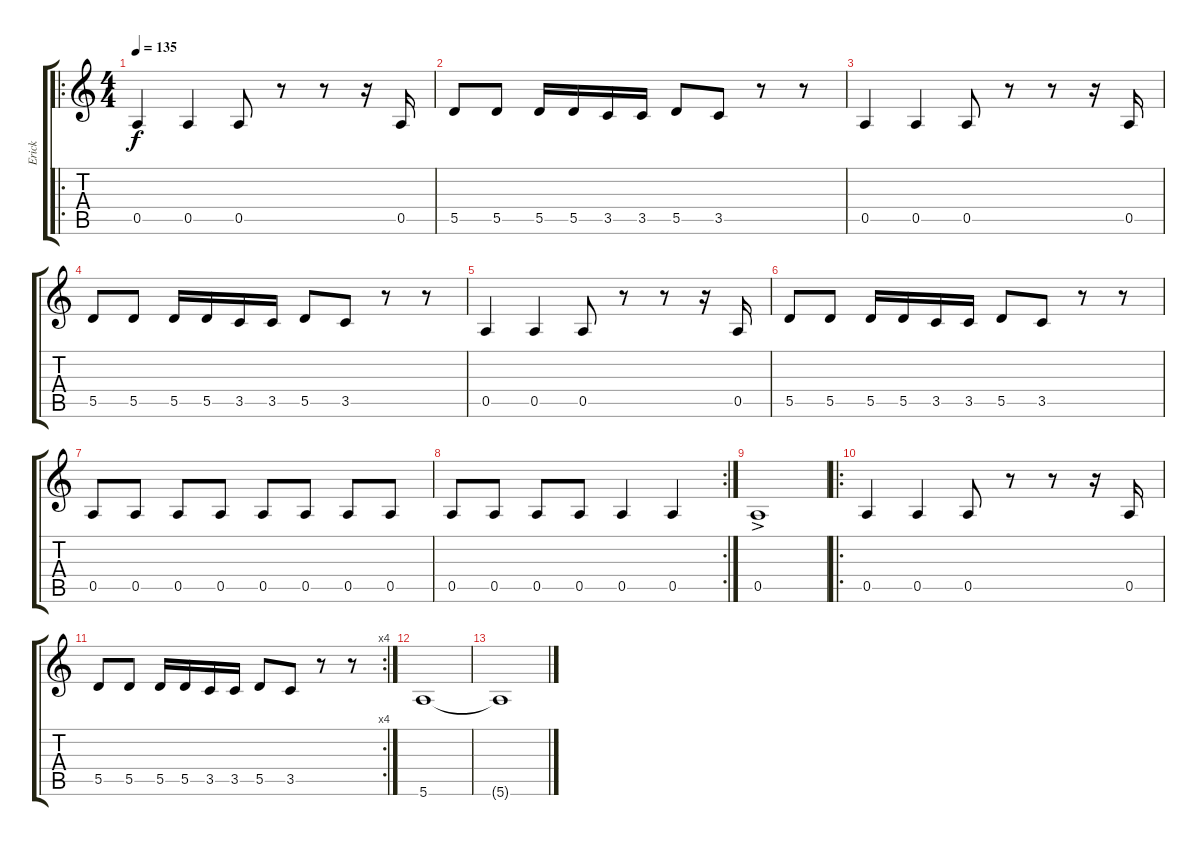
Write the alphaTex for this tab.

\track ("Erick" "Erick") {instrument electricbasspick}
\staff {score tabs}
\tuning (E4 B3 G3 D3 A2 E2) {hide}
\ro
\ts (4 4)
\tempo 135
\clef g2
\ks c
0.5.4{dy f} 0.5.4 0.5.8 r.8 r.8 r.16 0.5.16 |
5.5.8 5.5.8 5.5.16 5.5.16 3.5.16 3.5.16 5.5.8 3.5.8 r.8 r.8 |
0.5.4 0.5.4 0.5.8 r.8 r.8 r.16 0.5.16 |
5.5.8 5.5.8 5.5.16 5.5.16 3.5.16 3.5.16 5.5.8 3.5.8 r.8 r.8 |
0.5.4 0.5.4 0.5.8 r.8 r.8 r.16 0.5.16 |
5.5.8 5.5.8 5.5.16 5.5.16 3.5.16 3.5.16 5.5.8 3.5.8 r.8 r.8 |
0.5.8 0.5.8 0.5.8 0.5.8 0.5.8 0.5.8 0.5.8 0.5.8 |
\rc 2
0.5.8 0.5.8 0.5.8 0.5.8 0.5.4 0.5.4 |
0.5{ac}.1 |
\ro
0.5.4 0.5.4 0.5.8 r.8 r.8 r.16 0.5.16 |
\rc 4
5.5.8 5.5.8 5.5.16 5.5.16 3.5.16 3.5.16 5.5.8 3.5.8 r.8 r.8 |
5.6.1 |
5.6{t}.1
